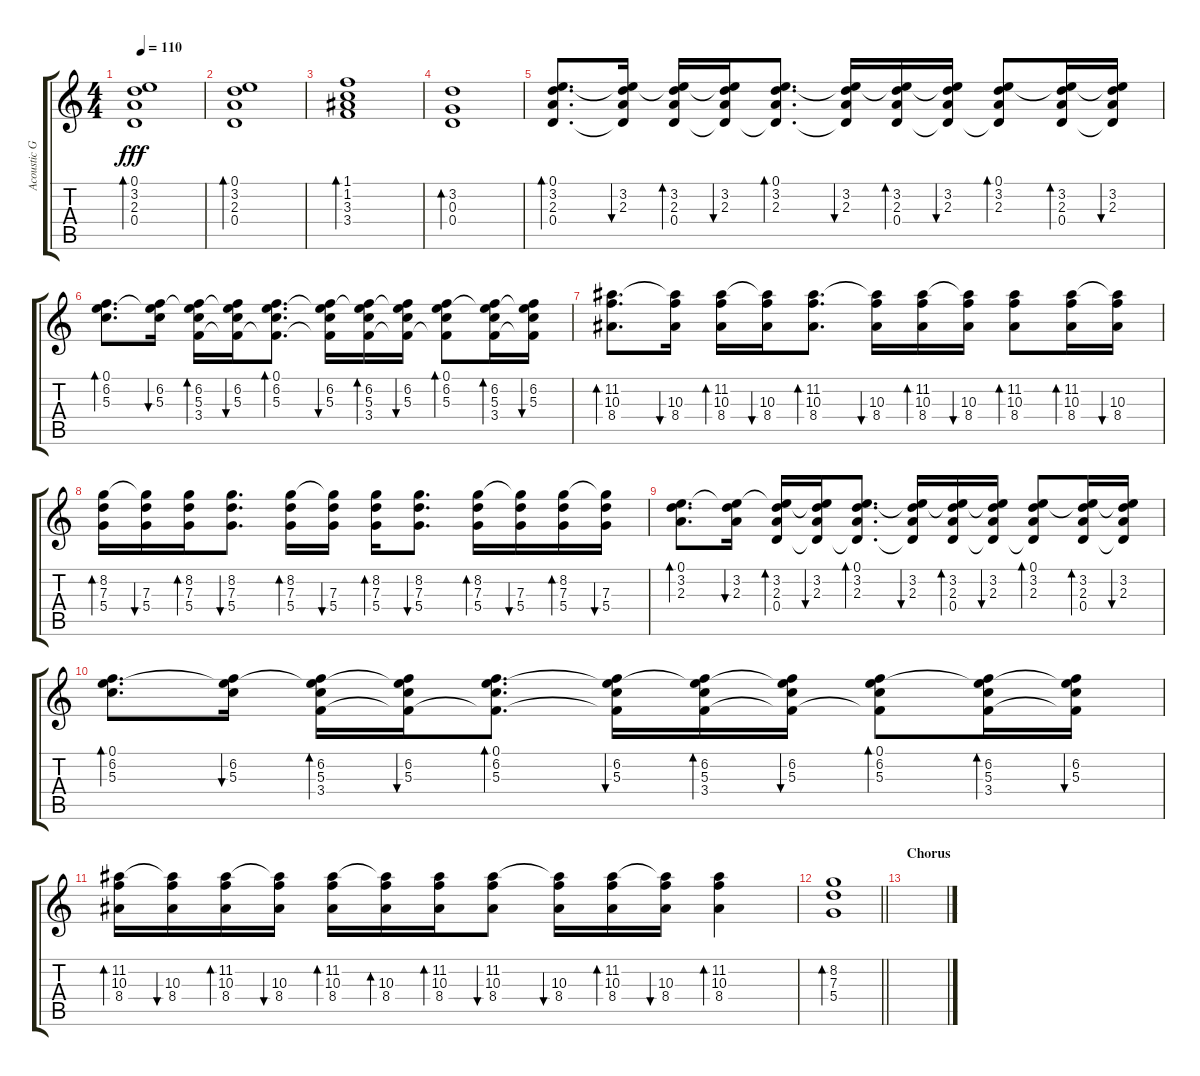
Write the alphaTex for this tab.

\track ("Acoustic Guitar L" "Acoustic G") {instrument acousticguitarsteel}
\staff {score tabs}
\tuning (E4 B3 G3 D3 A2 E2) {hide}
\ts (4 4)
\tempo 110
\clef g2
\ks c
(0.1 3.2 2.3 0.4).1{bd 60 dy fff} |
(0.1 3.2 2.3 0.4).1{bd 60} |
(1.1 1.2 3.3 3.4).1{bd 60} |
(3.2 0.3 0.4).1{bd 60} |
(0.1 3.2 2.3 0.4).8{d bd 30} (0.1{t} 3.2 2.3 0.4{t}).16{bu 30} (0.1{t} 3.2 2.3 0.4).16{bd 30} (0.1{t} 3.2 2.3 0.4{t}).16{bu 30} (0.1 3.2 2.3 0.4{t}).8{d bd 30} (0.1{t} 3.2 2.3 0.4{t}).16{bu 30} (0.1{t} 3.2 2.3 0.4).16{bd 30} (0.1{t} 3.2 2.3 0.4{t}).16{bu 30} (0.1 3.2 2.3 0.4{t}).8{bd 30} (0.1{t} 3.2 2.3 0.4).16{bd 30} (0.1{t} 3.2 2.3 0.4{t}).16{bu 30} |
(0.1 6.2 5.3).8{d bd 30} (0.1{t} 6.2 5.3).16{bu 30} (0.1{t} 6.2 5.3 3.4).16{bd 30} (0.1{t} 6.2 5.3 3.4{t}).16{bu 30} (0.1 6.2 5.3 3.4{t}).8{d bd 30} (0.1{t} 6.2 5.3 3.4{t}).16{bu 30} (0.1{t} 6.2 5.3 3.4).16{bd 30} (0.1{t} 6.2 5.3 3.4{t}).16{bu 30} (0.1 6.2 5.3 3.4{t}).8{bd 30} (0.1{t} 6.2 5.3 3.4).16{bd 30} (0.1{t} 6.2 5.3 3.4{t}).16{bu 30} |
(11.2 10.3 8.4).8{d bd 30} (11.2{t} 10.3 8.4).16{bu 30} (11.2 10.3 8.4).16{bd 30} (11.2{t} 10.3 8.4).16{bu 30} (11.2 10.3 8.4).8{d bd 30} (11.2{t} 10.3 8.4).16{bu 30} (11.2 10.3 8.4).16{bd 30} (11.2{t} 10.3 8.4).16{bu 30} (11.2 10.3 8.4).8{bd 30} (11.2 10.3 8.4).16{bd 30} (11.2{t} 10.3 8.4).16{bu 30} |
(8.2 7.3 5.4).16{bd 30} (8.2{t} 7.3 5.4).16{bu 30} (8.2 7.3 5.4).16{bd 30} (8.2 7.3 5.4).8{d bu 30} (8.2 7.3 5.4).16{bd 30} (8.2{t} 7.3 5.4).16{bu 30} (8.2 7.3 5.4).16{bd 30} (8.2 7.3 5.4).8{d bu 30} (8.2 7.3 5.4).16{bd 30} (8.2{t} 7.3 5.4).16{bu 30} (8.2 7.3 5.4).16{bd 30} (8.2{t} 7.3 5.4).16{bu 30} |
(0.1 3.2 2.3).8{d bd 30} (0.1{t} 3.2 2.3).16{bu 30} (0.1{t} 3.2 2.3 0.4).16{bd 30} (0.1{t} 3.2 2.3 0.4{t}).16{bu 30} (0.1 3.2 2.3 0.4{t}).8{d bd 30} (0.1{t} 3.2 2.3 0.4{t}).16{bu 30} (0.1{t} 3.2 2.3 0.4).16{bd 30} (0.1{t} 3.2 2.3 0.4{t}).16{bu 30} (0.1 3.2 2.3 0.4{t}).8{bd 30} (0.1{t} 3.2 2.3 0.4).16{bd 30} (0.1{t} 3.2 2.3 0.4{t}).16{bu 30} |
(0.1 6.2 5.3).8{d bd 30} (0.1{t} 6.2 5.3).16{bu 30} (0.1{t} 6.2 5.3 3.4).16{bd 30} (0.1{t} 6.2 5.3 3.4{t}).16{bu 30} (0.1 6.2 5.3 3.4{t}).8{d bd 30} (0.1{t} 6.2 5.3 3.4{t}).16{bu 30} (0.1{t} 6.2 5.3 3.4).16{bd 30} (0.1{t} 6.2 5.3 3.4{t}).16{bu 30} (0.1 6.2 5.3 3.4{t}).8{bd 30} (0.1{t} 6.2 5.3 3.4).16{bd 30} (0.1{t} 6.2 5.3 3.4{t}).16{bu 30} |
(11.2 10.3 8.4).16{bd 30} (11.2{t} 10.3 8.4).16{bu 30} (11.2 10.3 8.4).16{bd 30} (11.2{t} 10.3 8.4).16{bu 30} (11.2 10.3 8.4).16{bd 30} (11.2{t} 10.3 8.4).16{bd 30} (11.2 10.3 8.4).16{bd 30} (11.2 10.3 8.4).8{bu 30} (11.2{t} 10.3 8.4).16{bu 30} (11.2 10.3 8.4).16{bd 30} (11.2{t} 10.3 8.4).16{bu 30} (11.2 10.3 8.4).4{bd 30} |
\barLineRight lightlight
(8.2 7.3 5.4).1{bd 120} |
\section ("" "Chorus")
